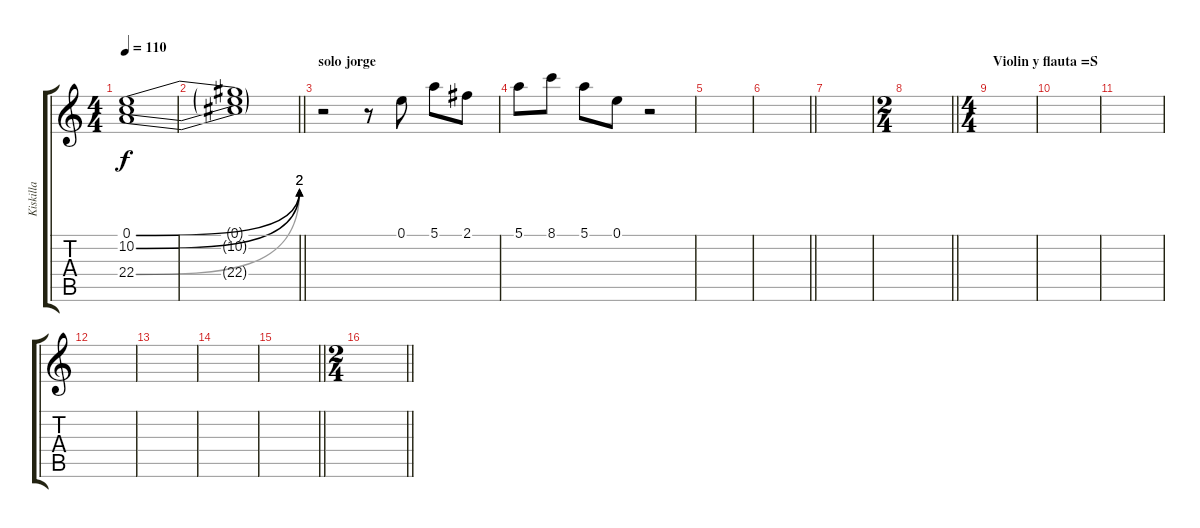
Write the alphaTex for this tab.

\track ("Kiskilla" "Kiskilla") {instrument rockorgan}
\staff {score tabs}
\tuning (E5 B3 G3 D3 A2 E2) {hide}
\ts (4 4)
\tempo 110
\clef g2
\ks c
(0.1{be (bend 0 0 60 8) t} 10.2{be (bend 0 0 60 8) t} 22.4{be (bend 0 0 60 8) t}).1{dy f} |
\barLineRight lightlight
(0.1{t} 10.2{t} 22.4{t}).1 |
\section ("" "solo jorge")
r.2 r.8{volume 10 instrument rockorgan} 0.1.8 5.1.8 2.1.8 |
5.1.8 8.1.8 5.1.8 0.1.8 r.2 |
|
\barLineRight lightlight
|
|
\ts (2 4)
\barLineRight lightlight
|
\ts (4 4)
\section ("" "Violin y flauta =S")
|
|
|
|
|
|
\barLineRight lightlight
|
\ts (2 4)
\barLineRight lightlight
